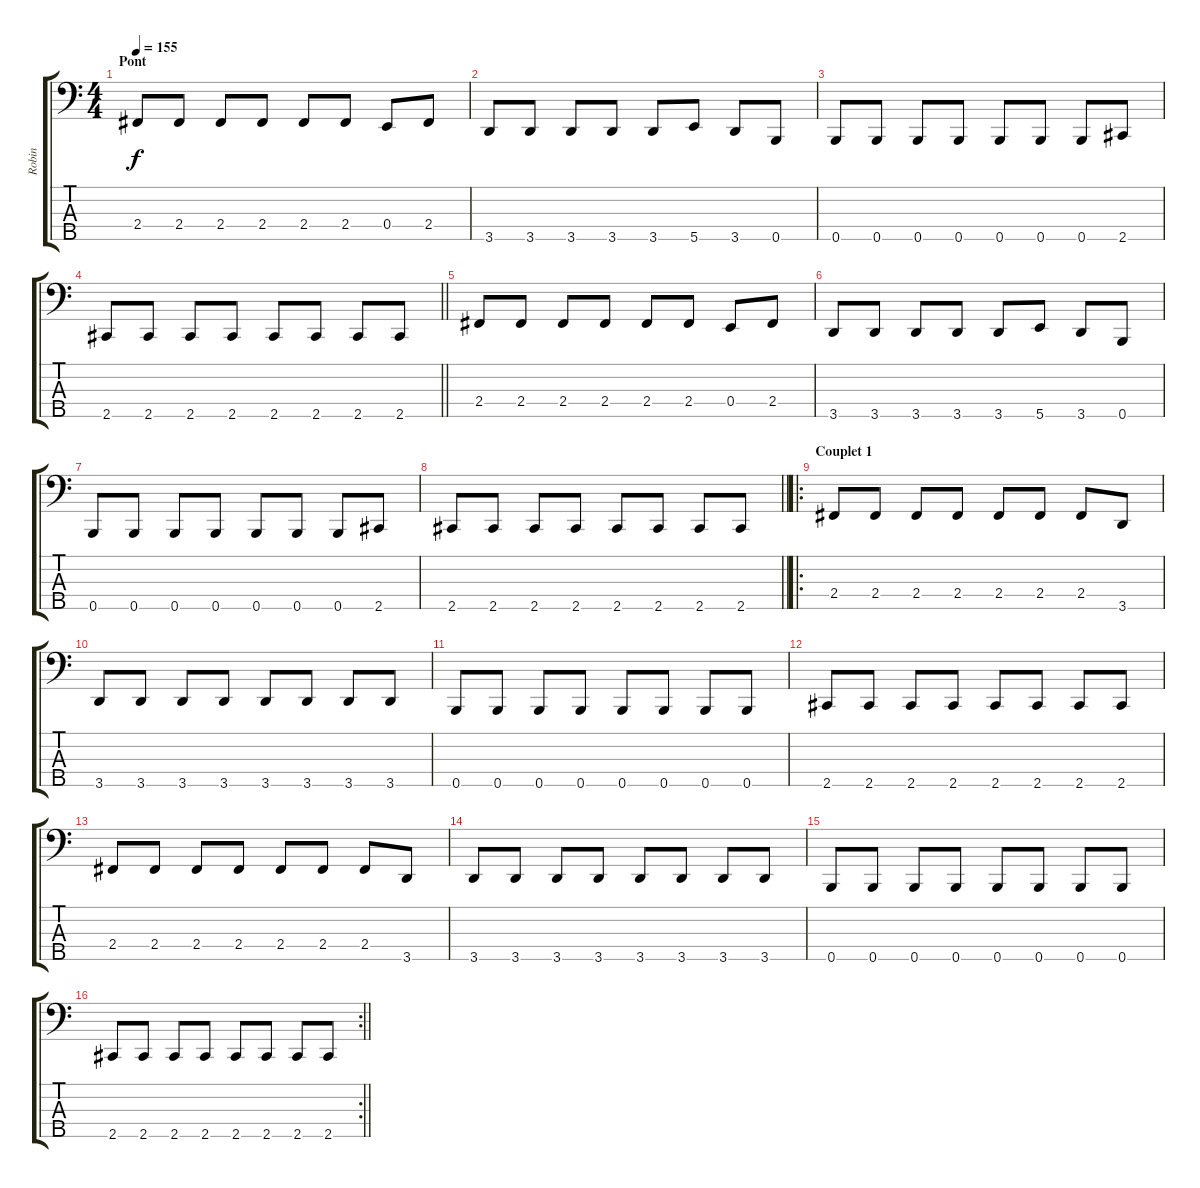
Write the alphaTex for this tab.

\track ("Robin" "Robin") {instrument electricbasspick}
\staff {score tabs}
\tuning (G2 D2 A1 E1 B0) {hide}
\ts (4 4)
\section ("" "Pont")
\tempo 155
\clef f4
\ks c
2.4.8{dy f} 2.4.8 2.4.8 2.4.8 2.4.8 2.4.8 0.4.8 2.4.8 |
3.5.8 3.5.8 3.5.8 3.5.8 3.5.8 5.5.8 3.5.8 0.5.8 |
0.5.8 0.5.8 0.5.8 0.5.8 0.5.8 0.5.8 0.5.8 2.5.8 |
\barLineRight lightlight
2.5.8 2.5.8 2.5.8 2.5.8 2.5.8 2.5.8 2.5.8 2.5.8 |
2.4.8 2.4.8 2.4.8 2.4.8 2.4.8 2.4.8 0.4.8 2.4.8 |
3.5.8 3.5.8 3.5.8 3.5.8 3.5.8 5.5.8 3.5.8 0.5.8 |
0.5.8 0.5.8 0.5.8 0.5.8 0.5.8 0.5.8 0.5.8 2.5.8 |
\barLineRight lightlight
2.5.8 2.5.8 2.5.8 2.5.8 2.5.8 2.5.8 2.5.8 2.5.8 |
\ro
\section ("" "Couplet 1")
2.4.8 2.4.8 2.4.8 2.4.8 2.4.8 2.4.8 2.4.8 3.5.8 |
3.5.8 3.5.8 3.5.8 3.5.8 3.5.8 3.5.8 3.5.8 3.5.8 |
0.5.8 0.5.8 0.5.8 0.5.8 0.5.8 0.5.8 0.5.8 0.5.8 |
2.5.8 2.5.8 2.5.8 2.5.8 2.5.8 2.5.8 2.5.8 2.5.8 |
2.4.8 2.4.8 2.4.8 2.4.8 2.4.8 2.4.8 2.4.8 3.5.8 |
3.5.8 3.5.8 3.5.8 3.5.8 3.5.8 3.5.8 3.5.8 3.5.8 |
0.5.8 0.5.8 0.5.8 0.5.8 0.5.8 0.5.8 0.5.8 0.5.8 |
\rc 2
\barLineRight lightlight
2.5.8 2.5.8 2.5.8 2.5.8 2.5.8 2.5.8 2.5.8 2.5.8
